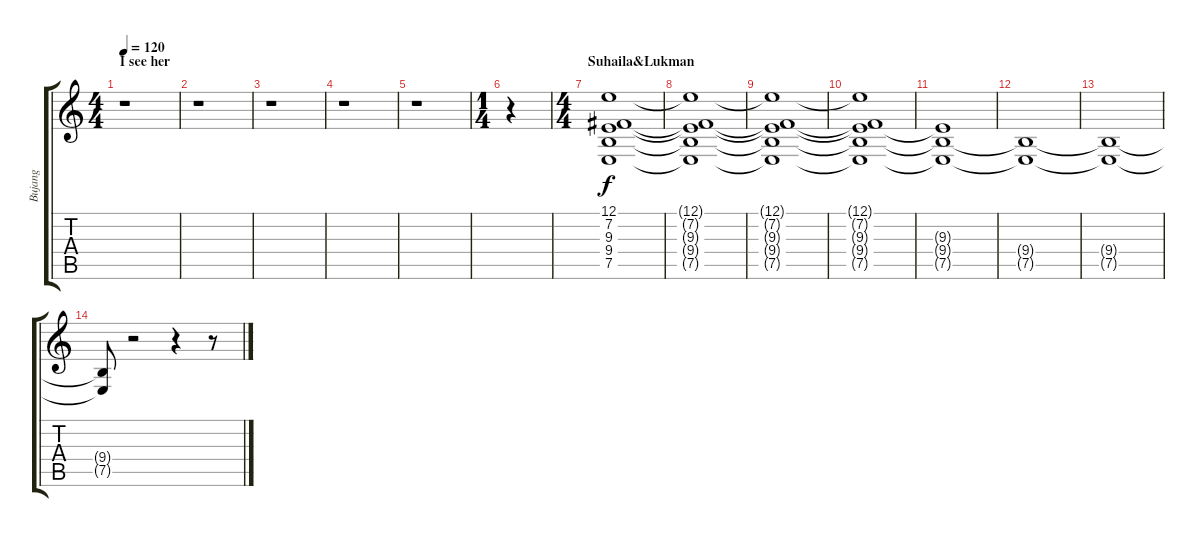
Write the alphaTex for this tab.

\track ("Bujang" "Bujang") {instrument choiraahs}
\staff {score tabs}
\tuning (E4 B3 G3 D3 A2 E2) {hide}
\ts (4 4)
\section ("" "I see her")
\tempo 120
\clef g2
\ks c
r.1{dy f} |
r.1 |
r.1 |
r.1 |
r.1 |
\ts (1 4)
r.4 |
\ts (4 4)
\section ("" "Suhaila&Lukman")
(12.1 7.2 9.3 9.4 7.5).1{volume 11} |
(12.1{t} 7.2{t} 9.3{t} 9.4{t} 7.5{t}).1 |
(12.1{t} 7.2{t} 9.3{t} 9.4{t} 7.5{t}).1 |
(12.1{t} 7.2{t} 9.3{t} 9.4{t} 7.5{t}).1 |
(9.3{t} 9.4{t} 7.5{t}).1 |
(9.4{t} 7.5{t}).1 |
(9.4{t} 7.5{t}).1 |
(9.4{t} 7.5{t}).8 r.2 r.4 r.8
